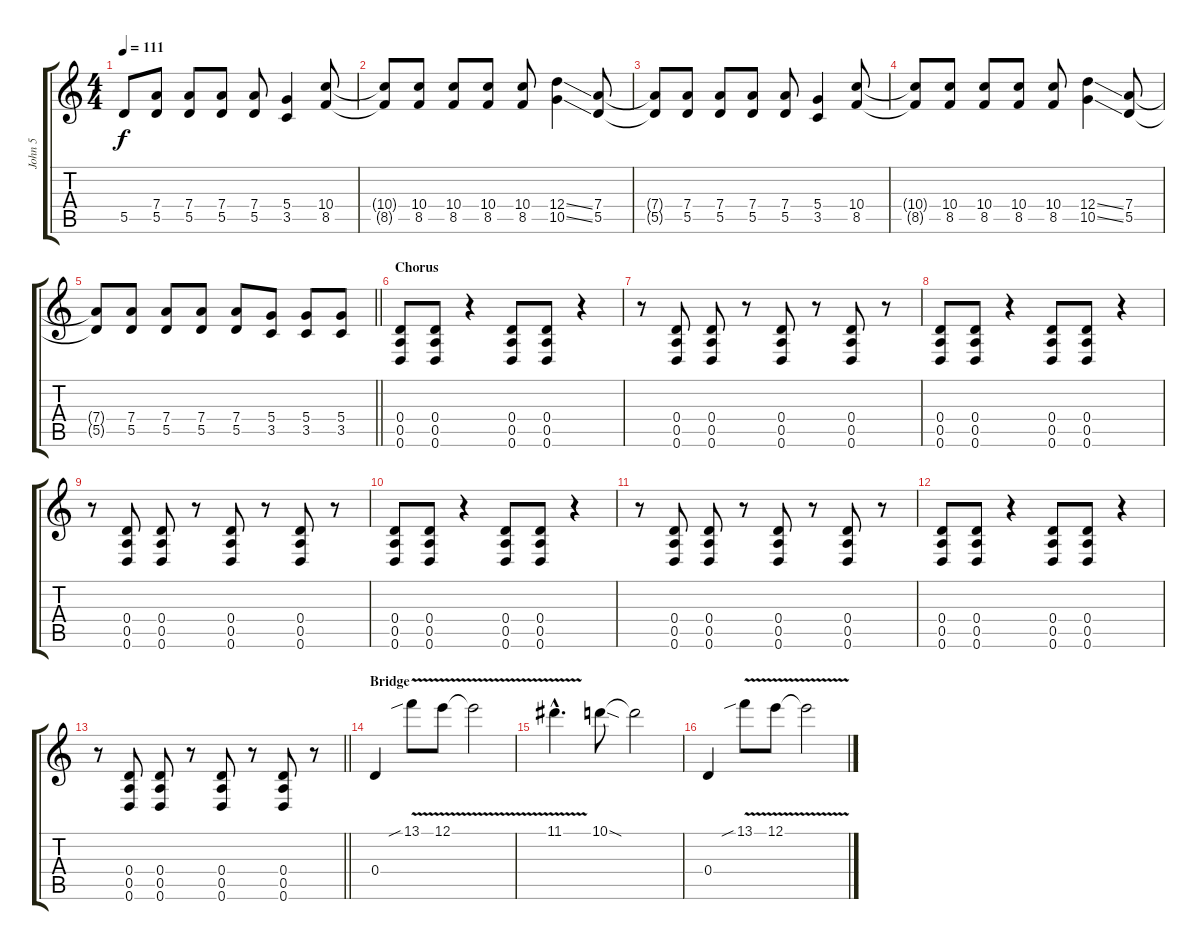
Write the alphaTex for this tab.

\track ("John 5" "John 5") {instrument distortionguitar}
\staff {score tabs}
\tuning (E4 B3 G3 D3 A2 D2) {hide}
\ts (4 4)
\tempo 111
\clef g2
\ks c
5.5{t}.8{dy f} (7.4 5.5).8 (7.4 5.5).8 (7.4 5.5).8 (7.4 5.5).8 (5.4 3.5).4 (10.4 8.5).8 |
(10.4{t} 8.5{t}).8 (10.4 8.5).8 (10.4 8.5).8 (10.4 8.5).8 (10.4 8.5).8 (12.4{ss} 10.5{ss}).4 (7.4 5.5).8 |
(7.4{t} 5.5{t}).8 (7.4 5.5).8 (7.4 5.5).8 (7.4 5.5).8 (7.4 5.5).8 (5.4 3.5).4 (10.4 8.5).8 |
(10.4{t} 8.5{t}).8 (10.4 8.5).8 (10.4 8.5).8 (10.4 8.5).8 (10.4 8.5).8 (12.4{ss} 10.5{ss}).4 (7.4 5.5).8 |
\barLineRight lightlight
(7.4{t} 5.5{t}).8 (7.4 5.5).8 (7.4 5.5).8 (7.4 5.5).8 (7.4 5.5).8 (5.4 3.5).8 (5.4 3.5).8 (5.4 3.5).8 |
\section ("" "Chorus")
(0.4 0.5 0.6).8 (0.4 0.5 0.6).8 r.4 (0.4 0.5 0.6).8 (0.4 0.5 0.6).8 r.4 |
r.8 (0.4 0.5 0.6).8 (0.4 0.5 0.6).8 r.8 (0.4 0.5 0.6).8 r.8 (0.4 0.5 0.6).8 r.8 |
(0.4 0.5 0.6).8 (0.4 0.5 0.6).8 r.4 (0.4 0.5 0.6).8 (0.4 0.5 0.6).8 r.4 |
r.8 (0.4 0.5 0.6).8 (0.4 0.5 0.6).8 r.8 (0.4 0.5 0.6).8 r.8 (0.4 0.5 0.6).8 r.8 |
(0.4 0.5 0.6).8 (0.4 0.5 0.6).8 r.4 (0.4 0.5 0.6).8 (0.4 0.5 0.6).8 r.4 |
r.8 (0.4 0.5 0.6).8 (0.4 0.5 0.6).8 r.8 (0.4 0.5 0.6).8 r.8 (0.4 0.5 0.6).8 r.8 |
(0.4 0.5 0.6).8 (0.4 0.5 0.6).8 r.4 (0.4 0.5 0.6).8 (0.4 0.5 0.6).8 r.4 |
\barLineRight lightlight
r.8 (0.4 0.5 0.6).8 (0.4 0.5 0.6).8 r.8 (0.4 0.5 0.6).8 r.8 (0.4 0.5 0.6).8 r.8 |
\section ("" "Bridge")
0.4.4 13.1{v sib}.8 12.1{v}.8 12.1{t}.2 |
11.1{v hac}.4{d} 10.1{sod}.8 10.1{t}.2 |
0.4.4 13.1{v sib}.8 12.1{v}.8 12.1{t}.2
